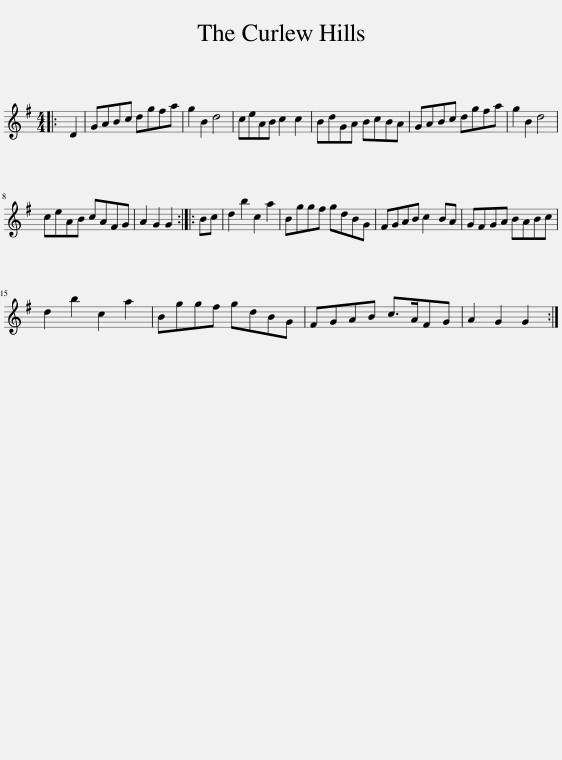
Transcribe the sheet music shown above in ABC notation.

X:1
L:1/8
M:4/4
I:linebreak $
K:G
V:1 treble
V:1
|: D2 | GABc dgfa | g2 B2 d4 | ceAB c2 c2 | BdGA BcBA | %5
 GABc dgfa | g2 B2 d4 |$ ceAB cAFG | A2 G2 G2 :: Bc | %10
 d2 b2 c2 a2 | Bggf gdBG | FGAB c2 BA | GFGA BABc |$ d2 b2 c2 a2 | %15
 Bggf gdBG | FGAB c>AFG | A2 G2 G2 :| %18
